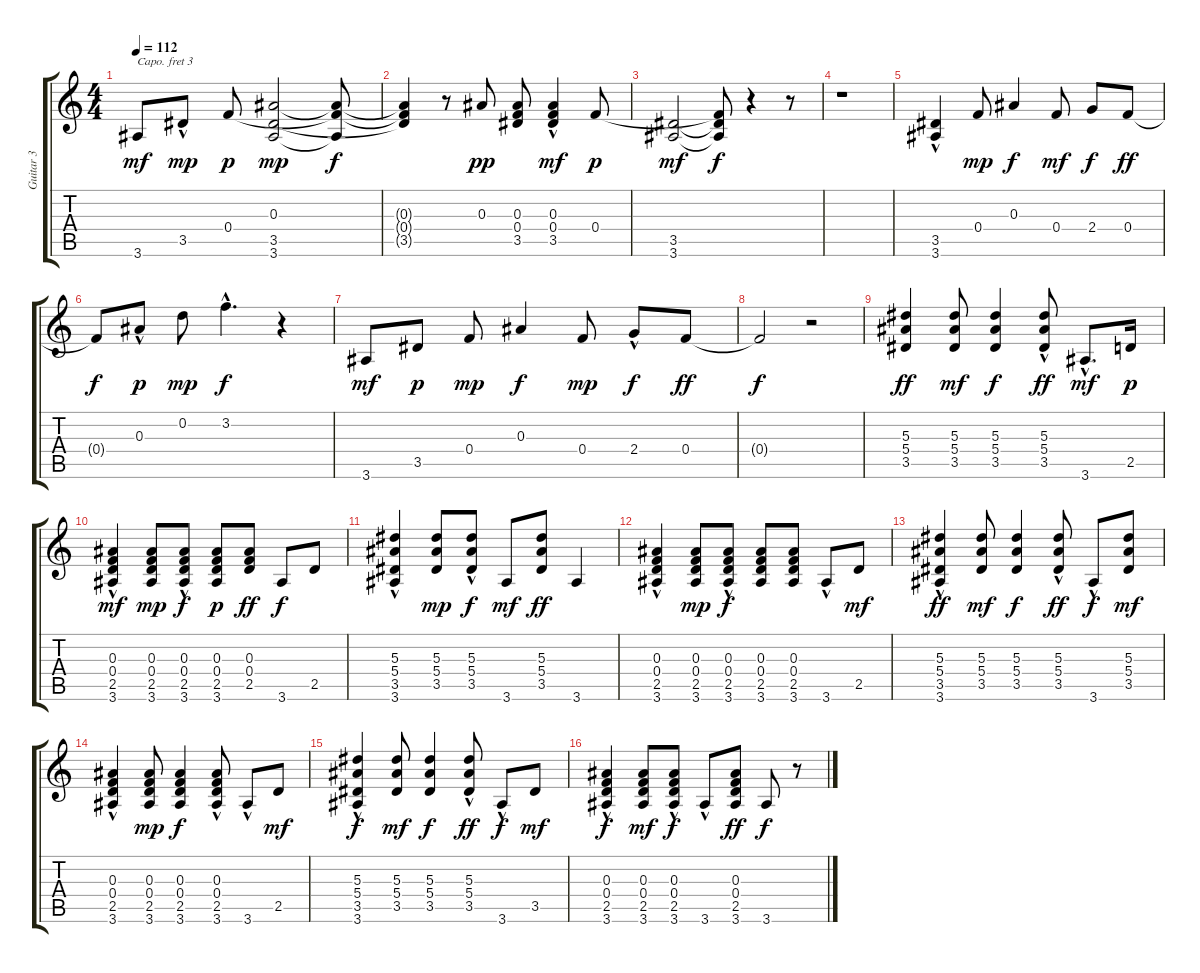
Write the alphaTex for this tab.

\track ("Guitar 3" "Guitar 3") {instrument electricguitarclean}
\staff {score tabs}
\capo 3
\tuning (E4 B3 G3 D3 A2 E2) {hide}
\ts (4 4)
\tempo 112
\clef g2
\ks c
3.6.8{dy mf} 3.5{hac}.8{dy mp} 0.4.8{dy p} (0.3 3.5 3.6).2{dy mp} (0.3{t} 0.4{t} 3.6{t}).8{dy f} |
(0.3{t} 0.4{t} 3.5{t}).4 r.8 0.3.8{dy pp} (0.3 0.4 3.5).8 (0.3 0.4{hac} 3.5).4{dy mf} 0.4.8{dy p} |
(3.5 3.6).2{dy mf} (0.4{t} 3.5{t} 3.6{t}).8{dy f} r.4 r.8 |
r.1 |
(3.5{hac} 3.6{hac}).4 0.4.8{dy mp} 0.3.4{dy f} 0.4.8{dy mf} 2.4.8{dy f} 0.4.8{dy ff} |
0.4{t}.8{dy f} 0.3{hac}.8{dy p} 0.2.8{dy mp} 3.2{hac}.4{d dy f} r.4 |
3.6.8{dy mf} 3.5.8{dy p} 0.4.8{dy mp} 0.3.4{dy f} 0.4.8{dy mp} 2.4{hac}.8{dy f} 0.4.8{dy ff} |
0.4{t}.2{dy f} r.2 |
(5.3 5.4 3.5).4{dy ff} (5.3 5.4 3.5).8{dy mf} (5.3 5.4 3.5).4{dy f} (5.3{hac} 5.4 3.5).8{dy ff} 3.6{hac}.8{d dy mf} 2.5.16{dy p} |
(0.3 0.4 2.5{hac} 3.6{hac}).4{dy mf} (0.3 0.4 2.5 3.6).8{dy mp} (0.3{hac} 0.4 2.5{hac} 3.6).8{dy f} (0.3 0.4 2.5 3.6).8{dy p} (0.3 0.4 2.5).8{dy ff} 3.6.8{dy f} 2.5.8 |
(5.3 5.4 3.5{hac} 3.6{hac}).4 (5.3 5.4 3.5).8{dy mp} (5.3{hac} 5.4 3.5{hac}).8{dy f} 3.6.8{dy mf} (5.3 5.4 3.5).8{dy ff} 3.6.4 |
(0.3 0.4 2.5{hac} 3.6{hac}).4 (0.3 0.4 2.5 3.6).8{dy mp} (0.3{hac} 0.4 2.5{hac} 3.6).8{dy f} (0.3 0.4 2.5 3.6).8 (0.3 0.4 2.5 3.6).8 3.6{hac}.8 2.5.8{dy mf} |
(5.3{hac} 5.4 3.5{hac} 3.6).4{dy ff} (5.3 5.4 3.5).8{dy mf} (5.3 5.4 3.5).4{dy f} (5.3{hac} 5.4 3.5{hac}).8{dy ff} 3.6{hac}.8{dy f} (5.3 5.4 3.5).8{dy mf} |
(0.3 0.4 2.5{hac} 3.6).4 (0.3 0.4 2.5 3.6).8{dy mp} (0.3 0.4 2.5 3.6).4{dy f} (0.3 0.4 2.5{hac} 3.6).8 3.6{hac}.8 2.5.8{dy mf} |
(5.3 5.4 3.5{hac} 3.6).4{dy f} (5.3 5.4 3.5).8{dy mf} (5.3 5.4 3.5).4{dy f} (5.3 5.4 3.5{hac}).8{dy ff} 3.6{hac}.8{dy f} 3.5.8{dy mf} |
(0.3{hac} 0.4 2.5{hac} 3.6{hac}).4{dy f} (0.3 0.4 2.5 3.6).8{dy mf} (0.3{hac} 0.4 2.5{hac} 3.6).8{dy f} 3.6{hac}.8 (0.3 0.4 2.5 3.6).8{dy ff} 3.6.8{dy f} r.8
